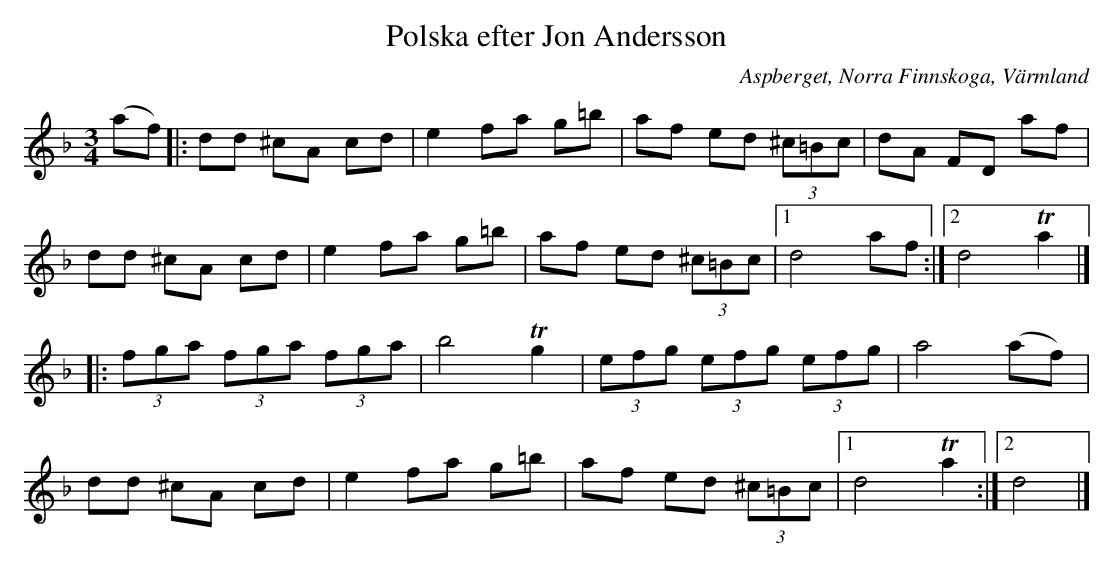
X:1
T:Polska efter Jon Andersson
O:Aspberget, Norra Finnskoga, Värmland
M:3/4
L:1/8
K:Dm
(af)|:dd ^cA cd|e2 fa g=b| af ed (3^c=Bc|dA FD af|
dd ^cA cd|e2 fa g=b| af ed (3^c=Bc|1 d4  af:|2 d4 !trill!a2|]
|:(3fga (3fga (3fga|b4 !trill!g2|(3efg (3efg (3efg|a4 (af)|
dd ^cA cd|e2 fa g=b| af ed (3^c=Bc|1 d4  !trill!a2:|2 d4|]
